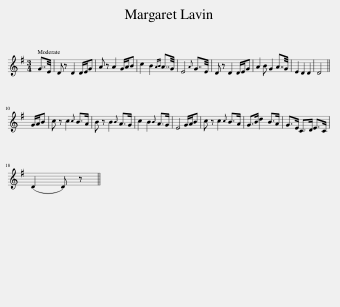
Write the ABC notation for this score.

X:1
L:1/8
M:3/4
I:linebreak $
K:G
V:1 treble
V:1
 G7/4E/4 | D z D2 D/E/G | A z A2 G/A/B | c2 B2{AB} A7/4G/4 | E4{A} G7/4E/4 | %5
 D z D2 D/E/G | A2 B G2 A7/4G/4 | E2 D2 D2 | D4 ||$ G/A/B | %10
 c z c2{c} B>A | B z B2{B} A>G | c2 B2{B} A>G | E4 G/A/B | c z c2{c} B>A | %15
 G>B d2 B>A | G>E C>D E>C |$ (D2 D) z || %18
